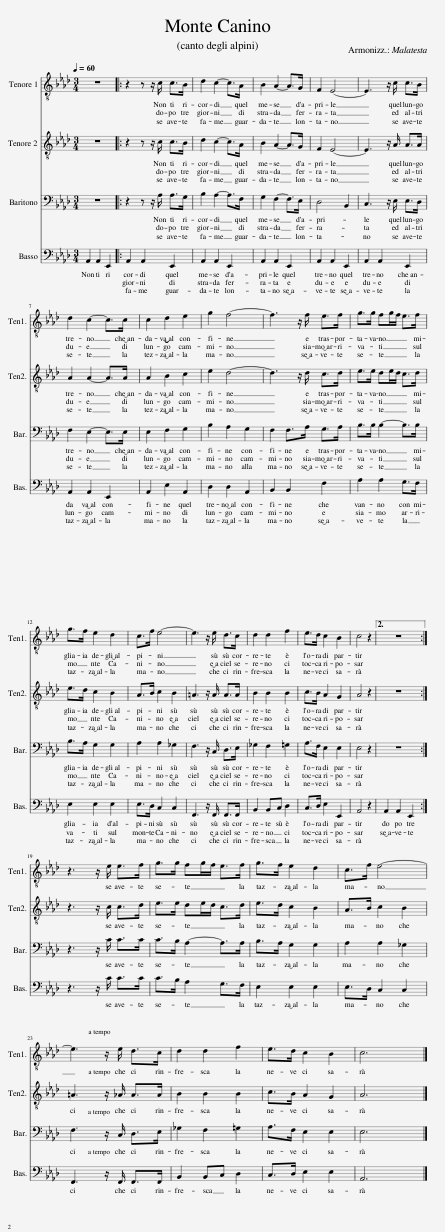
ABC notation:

X:1
%%score 1 2 3 4
L:1/8
Q:1/4=60
M:3/4
I:linebreak $
K:Ab
V:1 treble-8
V:2 treble-8
V:3 bass
V:4 bass
V:1
 z6 |: z2 z z/ c/ c>B | d2 c2- c>A | B2 A2- A>G | F2 E4- | %5
 E3 z/ c/ c>B |$ d2 c2- c>c | c2 d2 e2 | g2 f4- | f3 z/ f/ e>f | %10
 g>g fg/f/ e>f |$ g>f e2 d2 | c>f e4- | e3 z/ e/ d>c | d2 d2 f2 | %15
 e>d c2 B2 | c4 z2 |2 z6 :|$ z3 z/ e/ e>f | g>g fg/f/ e>f | %20
 g>f e2 d2 | c>f e4- |$ e3 z/ e/ d>c | d2 d2 f2 | e>d c2 B2 | %25
 c6 |] %26
V:2
 z6 |: z2 z z/ c/ c>B | d2 c2- c>A | B2 A2- A>G | F2 E4- | %5
 E3 z/ A/ A>A |$ A2 A2- A>A | A2 B2 c2 | e2 d4- | d3 z/ d/ c>d | %10
 e>e de/d/ c>d |$ e>d c2 B2 | A>B c2 B2 | =A3 z/ A/ A>A | B2 B2 B2 | %15
 c>B A2 G2 | A4 z2 |2 z6 :|$ z3 z/ c/ c>d | e>e de/d/ c>d | %20
 e>d c2 B2 | A>B c2 B2 |$ =A3 z/ _A/ A>A | B2 B2 B2 | c>B A2 G2 | %25
 A6 |] %26
V:3
 z6 |: z2 z z/ A,/ A,>G, | B,2 A,2- A,>F, | G,2 F,2- F,>E, | D,4 B,,2 | %5
 C,3 z/ E,/ E,>D, |$ F,2 E,2- E,>E, | E,2 F,2 G,2 | B,2 A,2 G,2 | F,2 F,>A, G,>A, | %10
 B,>B, B,2- B,>B, |$ B,>A, G,2 G,2 | A,2 A,2 _G,2 | F,3 z/ C,/ D,>E, | _G,2 F,2 =G,2 | %15
 A,>F, E,2 E,2 | E,4 z2 |2 z6 :|$ z3 z/ C/ C>C | C>B, A,2- A,>A, | %20
 B,>A, G,2 G,2 | A,2 A,2 _G,2 |$ F,3 z/ C,/ D,>E, | _G,2 F,2 =G,2 | A,>F, E,2 E,2 | %25
 E,6 |] %26
V:4
 A,,2 A,,2 E,,2 |: A,,2 A,,2 E,,2 | A,,2 A,,2 E,,2 | A,,2 A,,2 E,,2 | A,,2 A,,2 E,,2 | %5
 A,,2 A,,2 E,,2 |$ A,,2 A,,2 E,,2 | A,,2 E,2 A,,2 | D,2 D,2 A,,2 | B,,2 B,,2 F,2 | %10
 A,2 A,2 G,>F, |$ E,2 E,2 E,2 | E,>D, C,2 C,2 | F,,3 z/ F,,/ F,,>F,, | B,,2 B,,C, D,2 | %15
 C,>D, E,2 E,,2 | A,,4 z2 |2 A,,2 A,,2 E,,2 :|$ z3 z/ C/ C>C | C>B, A,2 G,>F, | %20
 E,2 E,2 E,2 | E,>D, C,2 C,2 |$ F,,3 z/ F,,/ F,,>F,, | B,,2 B,,C, D,2 | C,>D, E,2 E,2 | %25
 A,,6 |] %26
